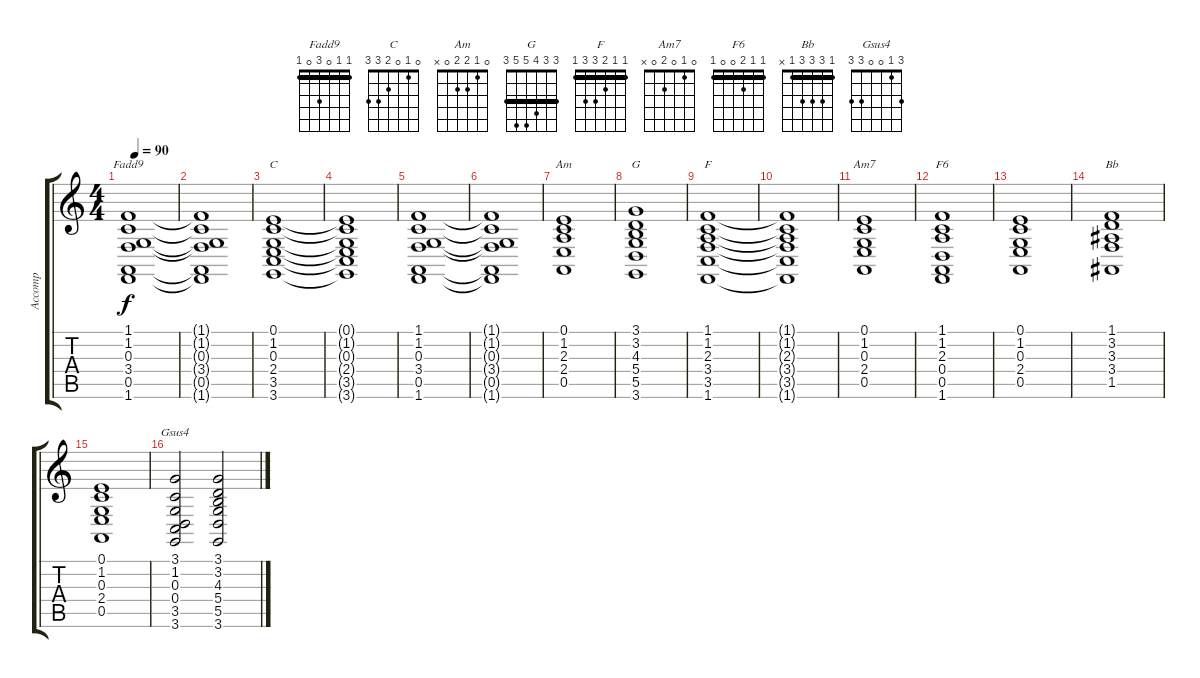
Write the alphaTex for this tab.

\track ("Accomp" "Accomp") {instrument stringensemble1}
\staff {score tabs}
\tuning (E4 B3 G3 D3 A2 E2) {hide}
\chord ("Fadd9" 1 1 0 3 0 1) {barre 1}
\chord ("C" 0 1 0 2 3 3)
\chord ("Am" 0 1 2 2 0 x)
\chord ("G" 3 3 4 5 5 3) {barre 3}
\chord ("F" 1 1 2 3 3 1) {barre 1}
\chord ("Am7" 0 1 0 2 0 x)
\chord ("F6" 1 1 2 0 0 1) {barre 1}
\chord ("Bb" 1 3 3 3 1 x) {barre 1}
\chord ("Gsus4" 3 1 0 0 3 3)
\ts (4 4)
\tempo 90
\clef g2
\ks c
(1.1 1.2 0.3 3.4 0.5 1.6).1{ch "Fadd9" dy f} |
(1.1{t} 1.2{t} 0.3{t} 3.4{t} 0.5{t} 1.6{t}).1 |
(0.1 1.2 0.3 2.4 3.5 3.6).1{ch "C"} |
(0.1{t} 1.2{t} 0.3{t} 2.4{t} 3.5{t} 3.6{t}).1 |
(1.1 1.2 0.3 3.4 0.5 1.6).1 |
(1.1{t} 1.2{t} 0.3{t} 3.4{t} 0.5{t} 1.6{t}).1 |
(0.1 1.2 2.3 2.4 0.5).1{ch "Am"} |
(3.1 3.2 4.3 5.4 5.5 3.6).1{ch "G"} |
(1.1 1.2 2.3 3.4 3.5 1.6).1{ch "F"} |
(1.1{t} 1.2{t} 2.3{t} 3.4{t} 3.5{t} 1.6{t}).1 |
(0.1 1.2 0.3 2.4 0.5).1{ch "Am7"} |
(1.1 1.2 2.3 0.4 0.5 1.6).1{ch "F6"} |
(0.1 1.2 0.3 2.4 0.5).1 |
(1.1 3.2 3.3 3.4 1.5).1{ch "Bb"} |
(0.1 1.2 0.3 2.4 0.5).1 |
(3.1 1.2 0.3 0.4 3.5 3.6).2{ch "Gsus4"} (3.1 3.2 4.3 5.4 5.5 3.6).2
